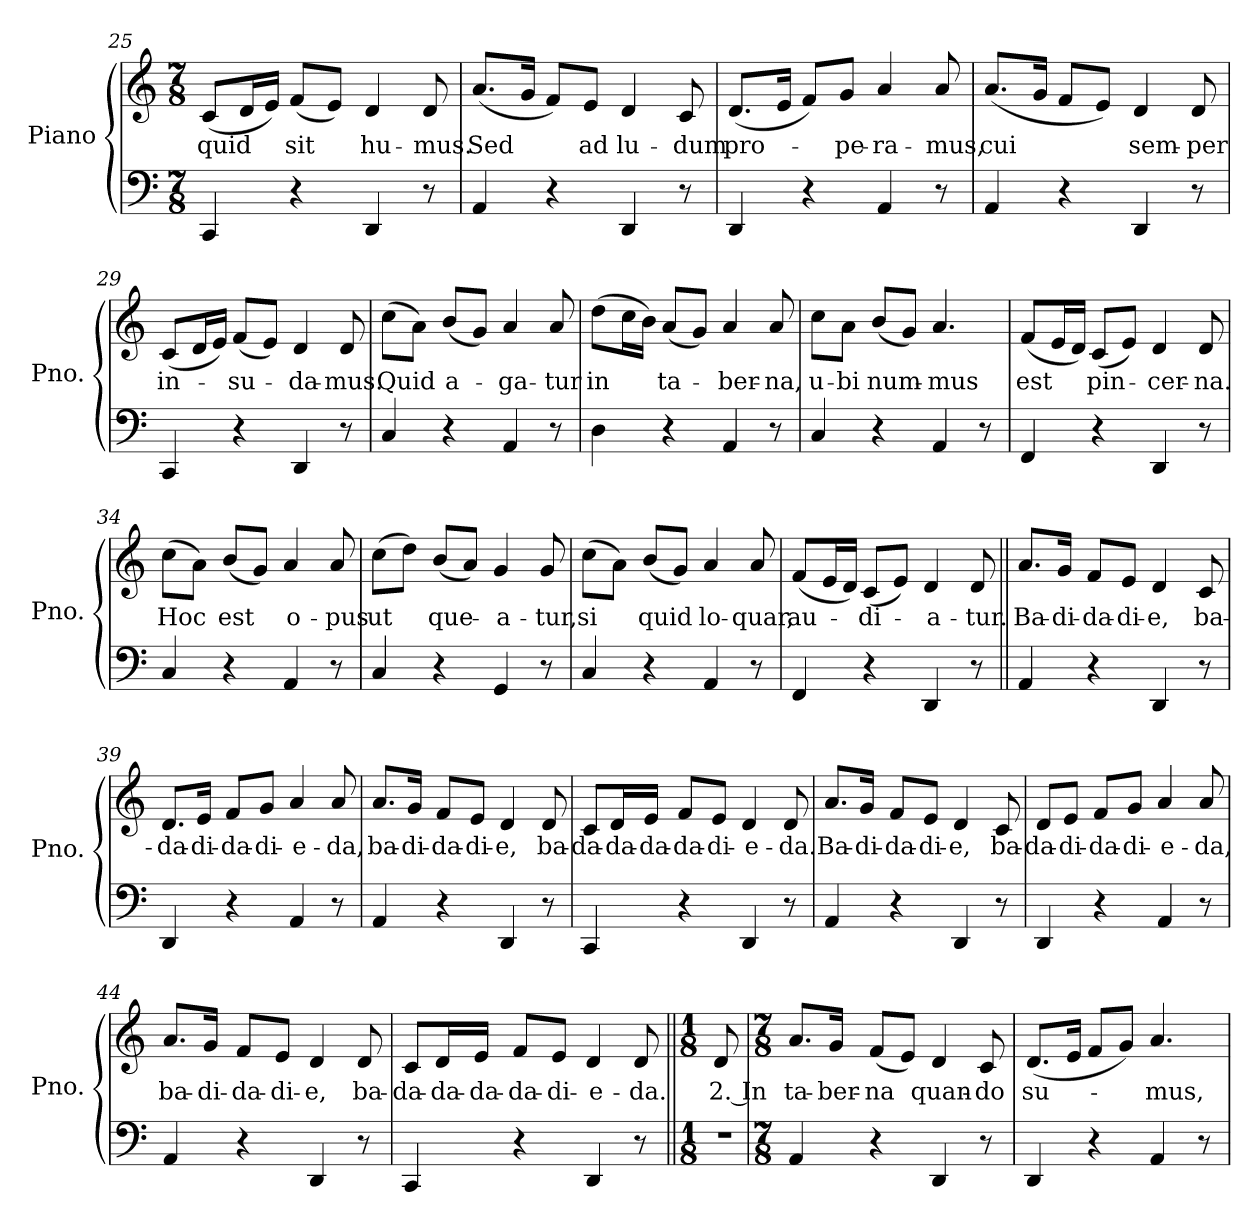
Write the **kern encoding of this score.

**kern	**kern	**text
*part1	*part1	*part1
*staff2	*staff1	*staff1
*I"Piano	*	*
*I'Pno.	*	*
!!LO:LB:g=z
*clefF4	*clefG2	*
*k[]	*k[]	*
*M7/8	*M7/8	*
=25	=25	=25
!	!	!LO:LY:b
4CC/	(<8c/L	quid
.	16d/L	.
.	16e/JJ)	.
!	!	!LO:LY:b
4r	(<8f/L	sit
.	8e/J)	.
!	!	!LO:LY:b
4DD/	4d/	hu-
!	!	!LO:LY:b
8r	8d/	-mus.
=26	=26	=26
!	!	!LO:LY:b
4AA/	(<8.a/L	Sed
.	16g/Jk	.
4r	8f/L)	.
!	!	!LO:LY:b
.	8e/J	ad
!	!	!LO:LY:b
4DD/	4d/	lu-
!	!	!LO:LY:b
8r	8c/	-dum
=27	=27	=27
!	!	!LO:LY:b
4DD/	(<8.d/L	pro-
.	16e/Jk	.
4r	8f/L)	.
!	!	!LO:LY:b
.	8g/J	-pe-
!	!	!LO:LY:b
4AA/	4a/	-ra-
!	!	!LO:LY:b
8r	8a/	-mus,
=28	=28	=28
!	!	!LO:LY:b
4AA/	(<8.a/L	cui
.	16g/Jk	.
4r	8f/L	.
.	8e/J)	.
!	!	!LO:LY:b
4DD/	4d/	sem-
!	!	!LO:LY:b
8r	8d/	-per
=29	=29	=29
!	!	!LO:LY:b
4CC/	(<8c/L	in-
.	16d/L	.
.	16e/JJ)	.
!	!	!LO:LY:b
4r	(<8f/L	-su-
.	8e/J)	.
!	!	!LO:LY:b
4DD/	4d/	-da-
!	!	!LO:LY:b
8r	8d/	-mus.
=30	=30	=30
!	!	!LO:LY:b
4C/	(>8cc\L	Quid
.	8a\J)	.
!	!	!LO:LY:b
4r	(<8b/L	a-
.	8g/J)	.
!	!	!LO:LY:b
4AA/	4a/	-ga-
!	!	!LO:LY:b
8r	8a/	-tur
!!LO:PB:g=z
=31	=31	=31
!	!	!LO:LY:b
4D\	(>8dd\L	in
.	16cc\L	.
.	16b\JJ)	.
!	!	!LO:LY:b
4r	(<8a/L	ta-
.	8g/J)	.
!	!	!LO:LY:b
4AA/	4a/	-ber-
!	!	!LO:LY:b
8r	8a/	-na,
=32	=32	=32
!	!	!LO:LY:b
4C/	8cc\L	u-
!	!	!LO:LY:b
.	8a\J	-bi
!	!	!LO:LY:b
4r	(<8b/L	num-
.	8g/J)	.
!	!	!LO:LY:b
4AA/	4.a/	-mus
8r	.	.
=33	=33	=33
!	!	!LO:LY:b
4FF/	(<8f/L	est
.	16e/L	.
.	16d/JJ)	.
!	!	!LO:LY:b
4r	(<8c/L	pin-
.	8e/J)	.
!	!	!LO:LY:b
4DD/	4d/	-cer-
!	!	!LO:LY:b
8r	8d/	-na.
=34	=34	=34
!	!	!LO:LY:b
4C/	(>8cc\L	Hoc
.	8a\J)	.
!	!	!LO:LY:b
4r	(<8b/L	est
.	8g/J)	.
!	!	!LO:LY:b
4AA/	4a/	o-
!	!	!LO:LY:b
8r	8a/	-pus
=35	=35	=35
!	!	!LO:LY:b
4C/	(>8cc\L	ut
.	8dd\J)	.
!	!	!LO:LY:b
4r	(<8b/L	que-
.	8a/J)	.
!	!	!LO:LY:b
4GG/	4g/	-a-
!	!	!LO:LY:b
8r	8g/	-tur,
=36	=36	=36
!	!	!LO:LY:b
4C/	(>8cc\L	si
.	8a\J)	.
!	!	!LO:LY:b
4r	(<8b/L	quid
.	8g/J)	.
!	!	!LO:LY:b
4AA/	4a/	lo-
!	!	!LO:LY:b
8r	8a/	-quar,
!!LO:LB:g=z
=37	=37	=37
!	!	!LO:LY:b
4FF/	(<8f/L	au-
.	16e/L	.
.	16d/JJ)	.
!	!	!LO:LY:b
4r	(<8c/L	-di-
.	8e/J)	.
!	!	!LO:LY:b
4DD/	4d/	-a-
!	!	!LO:LY:b
8r	8d/	-tur.
=38||	=38||	=38||
!	!	!LO:LY:b
4AA/	8.a/L	Ba-
!	!	!LO:LY:b
.	16g/Jk	-di-
!	!	!LO:LY:b
4r	8f/L	-da-
!	!	!LO:LY:b
.	8e/J	-di-
!	!	!LO:LY:b
4DD/	4d/	-e,
!	!	!LO:LY:b
8r	8c/	ba-
=39	=39	=39
!	!	!LO:LY:b
4DD/	8.d/L	-da-
!	!	!LO:LY:b
.	16e/Jk	-di-
!	!	!LO:LY:b
4r	8f/L	-da-
!	!	!LO:LY:b
.	8g/J	-di-
!	!	!LO:LY:b
4AA/	4a/	-e-
!	!	!LO:LY:b
8r	8a/	-da,
=40	=40	=40
!	!	!LO:LY:b
4AA/	8.a/L	ba-
!	!	!LO:LY:b
.	16g/Jk	-di-
!	!	!LO:LY:b
4r	8f/L	-da-
!	!	!LO:LY:b
.	8e/J	-di-
!	!	!LO:LY:b
4DD/	4d/	-e,
!	!	!LO:LY:b
8r	8d/	ba-
=41	=41	=41
!	!	!LO:LY:b
4CC/	8c/L	-da-
!	!	!LO:LY:b
.	16d/L	-da-
!	!	!LO:LY:b
.	16e/JJ	-da-
!	!	!LO:LY:b
4r	8f/L	-da-
!	!	!LO:LY:b
.	8e/J	-di-
!	!	!LO:LY:b
4DD/	4d/	-e-
!	!	!LO:LY:b
8r	8d/	-da.
!!LO:LB:g=z
=42	=42	=42
!	!	!LO:LY:b
4AA/	8.a/L	Ba-
!	!	!LO:LY:b
.	16g/Jk	-di-
!	!	!LO:LY:b
4r	8f/L	-da-
!	!	!LO:LY:b
.	8e/J	-di-
!	!	!LO:LY:b
4DD/	4d/	-e,
!	!	!LO:LY:b
8r	8c/	ba-
=43	=43	=43
!	!	!LO:LY:b
4DD/	8d/L	-da-
!	!	!LO:LY:b
.	8e/J	-di-
!	!	!LO:LY:b
4r	8f/L	-da-
!	!	!LO:LY:b
.	8g/J	-di-
!	!	!LO:LY:b
4AA/	4a/	-e-
!	!	!LO:LY:b
8r	8a/	-da,
=44	=44	=44
!	!	!LO:LY:b
4AA/	8.a/L	ba-
!	!	!LO:LY:b
.	16g/Jk	-di-
!	!	!LO:LY:b
4r	8f/L	-da-
!	!	!LO:LY:b
.	8e/J	-di-
!	!	!LO:LY:b
4DD/	4d/	-e,
!	!	!LO:LY:b
8r	8d/	ba-
=45	=45	=45
!	!	!LO:LY:b
4CC/	8c/L	-da-
!	!	!LO:LY:b
.	16d/L	-da-
!	!	!LO:LY:b
.	16e/JJ	-da-
!	!	!LO:LY:b
4r	8f/L	-da-
!	!	!LO:LY:b
.	8e/J	-di-
!	!	!LO:LY:b
4DD/	4d/	-e-
!	!	!LO:LY:b
8r	8d/	-da.
=46||	=46||	=46||
*M1/8	*M1/8	*
!	!	!LO:LY:b
8r	8d/	2. In
!!LO:LB:g=z
=47	=47	=47
*M7/8	*M7/8	*
!	!	!LO:LY:b
4AA/	8.a/L	ta-
!	!	!LO:LY:b
.	16g/Jk	-ber-
!	!	!LO:LY:b
4r	(<8f/L	-na
.	8e/J)	.
!	!	!LO:LY:b
4DD/	4d/	quan-
!	!	!LO:LY:b
8r	8c/	-do
=48	=48	=48
!	!	!LO:LY:b
4DD/	(<8.d/L	su-
.	16e/Jk	.
4r	8f/L	.
.	8g/J)	.
!	!	!LO:LY:b
4AA/	4.a/	-mus,
8r	.	.
=	=	=
*-	*-	*-
